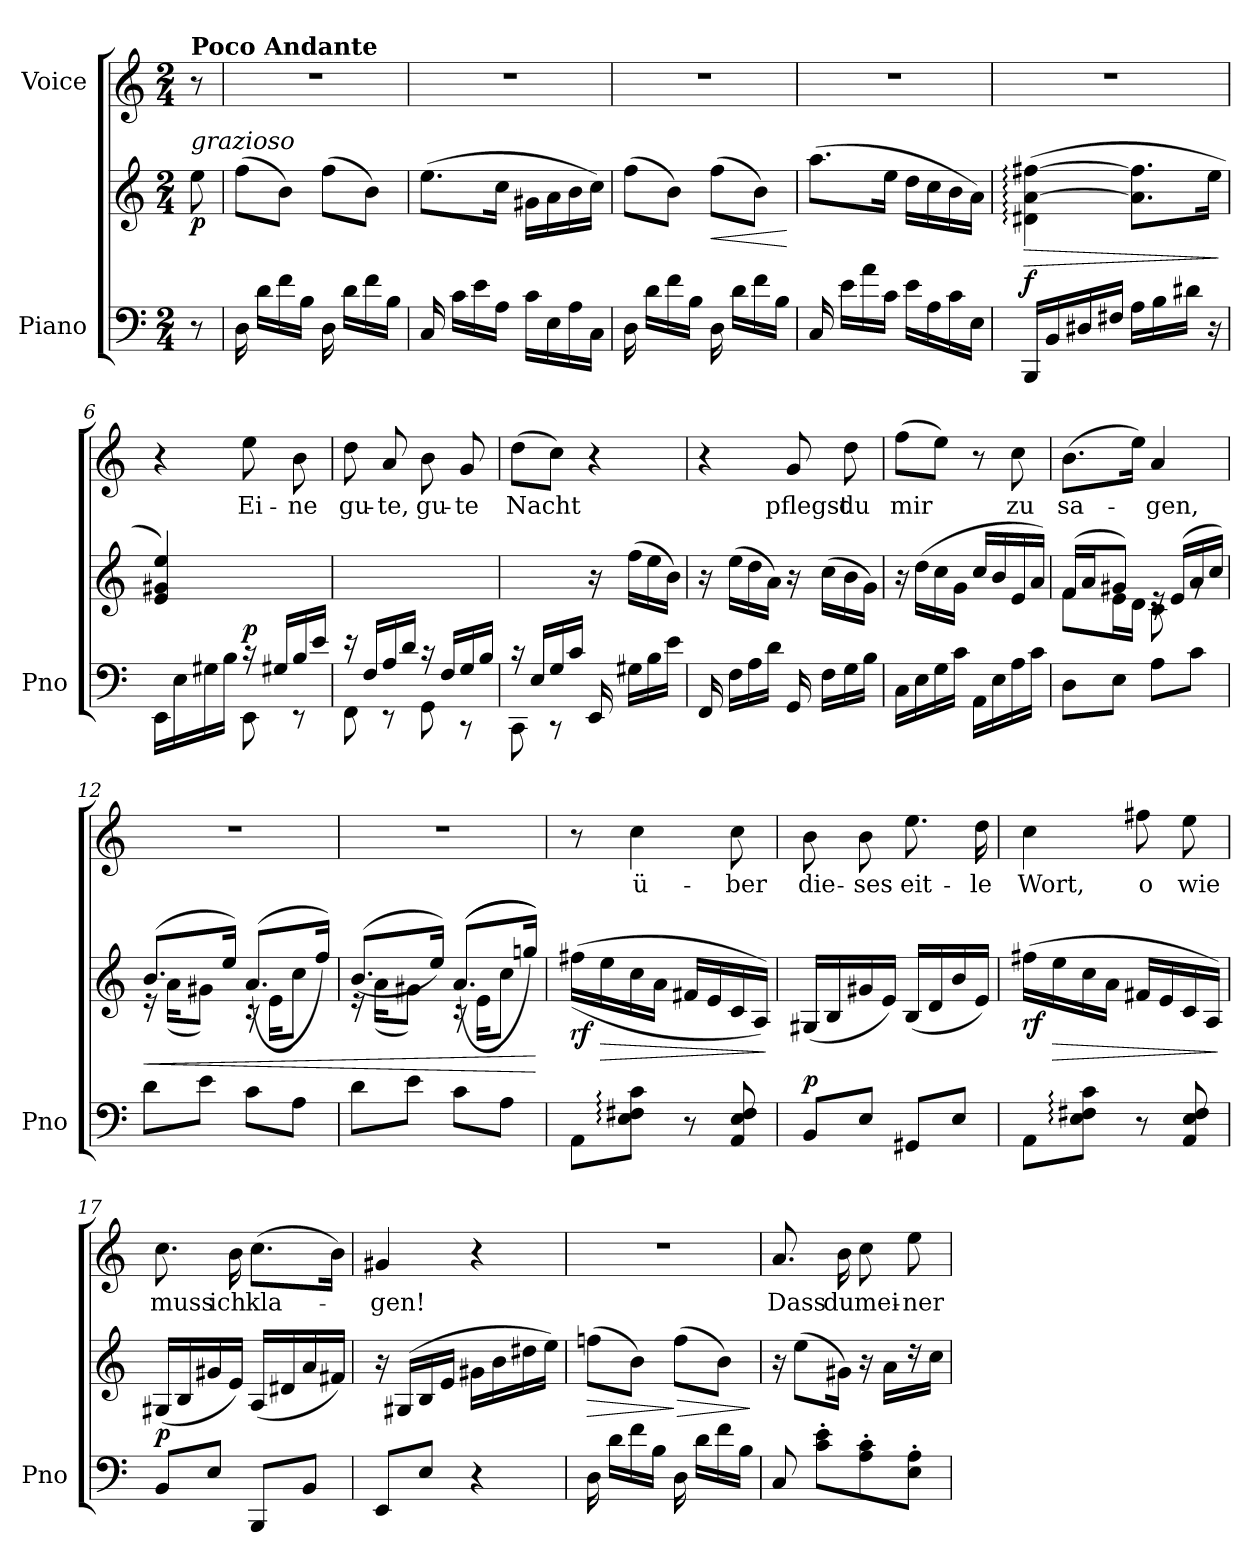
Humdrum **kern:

**kern	**kern	**dynam	**kern	**text
*part2	*part2	*part2	*part1	*part1
*staff3	*staff2	*staff2/3	*staff1	*staff1
*I"Piano	*	*	*I"Voice	*
*I'Pno	*	*	*	*
*clefF4	*clefG2	*	*clefG2	*
*k[]	*k[]	*	*k[]	*
*M2/4	*M2/4	*	*M2/4	*
=	=	=	=	=
!	!	!	!LO:TX:a:B:t=Poco Andante	!
!	!LO:TX:a:i:t=grazioso	!	!	!
!	!	!LO:DY:b	!	!
8r	8ee\	p	8r	.
=1	=1	=1	=1	=1
*^	*	*	*	*
16rFyy	16D\	(>8ff\L	.	2r	.
16d\LL	16ryy	.	.	.	.
16f\	8ryy	8b\J)	.	.	.
16B\JJ	.	.	.	.	.
16rFyy	16D\	(>8ff\L	.	.	.
16d\LL	16ryy	.	.	.	.
16f\	8ryy	8b\J)	.	.	.
16B\JJ	.	.	.	.	.
=2	=2	=2	=2	=2	=2
16C/	16ryy	(>8.ee\L	.	2r	.
16rAAAyy	16c\LL	.	.	.	.
8rCCyy	16e\	.	.	.	.
.	16A\JJ	16cc\Jk	.	.	.
4rFFFyy	16c\LL	16g#X\LL	.	.	.
.	16E\	16a\	.	.	.
.	16A\	16b\	.	.	.
.	16C\JJ	16cc\JJ)	.	.	.
=3	=3	=3	=3	=3	=3
16ryy	16D\	(>8ff\L	.	2r	.
16d\LL	16ryy	.	.	.	.
16f\	8ryy	8b\J)	.	.	.
16B\JJ	.	.	.	.	.
!	!	!	!LO:HP:b	!	!
16ryy	16D\	(>8ff\L	<	.	.
16d\LL	16ryy	.	.	.	.
16f\	8ryy	8b\J)	.	.	.
16B\JJ	.	.	.	.	.
*v	*v	*	*	*	*
.	.	[	.	.
=4	=4	=4	=4	=4
*^	*	*	*	*
16C/	16ryy	(>8.aa\L	.	2r	.
16rAAAyy	16e\LL	.	.	.	.
8rCCyy	16a\	.	.	.	.
.	16c\JJ	16ee\Jk	.	.	.
4rAAAyy	16e\LL	16dd\LL	.	.	.
.	16A\	16cc\	.	.	.
.	16c\	16b\	.	.	.
.	16E\JJ	16a\JJ)	.	.	.
!!LO:LB:g=z
=5	=5	=5	=5	=5	=5
!	!	!	!LO:HP:b	!	!
!	!	!	!LO:DY:n=1:a=2	!	!
*v	*v	*	*	*	*
16BBB/LL	(>4d#X\: [4a\: [4ff#X\:	> f	2r	.
16BB/	.	.	.	.
16D#X/	.	.	.	.
16F#X/JJ	.	.	.	.
16A\LL	8.a\] 8.ff#\]L	.	.	.
16B\	.	.	.	.
16d#X\JJ	.	.	.	.
16r	16ee\Jk	.	.	.
.	.	]	.	.
=6	=6	=6	=6	=6
*^	*	*	*	*
16EE\LL	4ryy	4e/ 4g#X/ 4ee/)	.	4r	.
16E\	.	.	.	.	.
16G#X\	.	.	.	.	.
16B\JJ	.	.	.	.	.
!	!	!	!LO:DY:a=2	!	!LO:LY:b
16r	8EE\	4ryy	p	8ee\	Ei-
16G#X/LL	.	.	.	.	.
!	!	!	!	!	!LO:LY:b
16B/	8r	.	.	8b\	-ne
16e/JJ	.	.	.	.	.
=7	=7	=7	=7	=7	=7
!	!	!	!	!	!LO:LY:b
16r	8FF\	2ryy	.	8dd\	gu-
16F/LL	.	.	.	.	.
!	!	!	!	!	!LO:LY:b
16A/	8r	.	.	8a/	-te,
16d/JJ	.	.	.	.	.
!	!	!	!	!	!LO:LY:b
16r	8GG\	.	.	8b\	gu-
16F/LL	.	.	.	.	.
!	!	!	!	!	!LO:LY:b
16G/	8r	.	.	8g/	-te
16B/JJ	.	.	.	.	.
=8	=8	=8	=8	=8	=8
!	!	!	!	!	!LO:LY:b
16r	8CC\	4ryy	.	(>8dd\L	Nacht
16E/LL	.	.	.	.	.
16G/	8r	.	.	8cc\J)	.
16c/JJ	.	.	.	.	.
16ryy	16EE/	16r	.	4r	.
16G#X\LL	8.ryy	(>16ff\LL	.	.	.
16B\	.	16ee\	.	.	.
16e\JJ	.	16b\JJ)	.	.	.
=9	=9	=9	=9	=9	=9
16ryy	16FF/	16r	.	4r	.
16F\LL	16ryy	(>16ee\LL	.	.	.
16A\	8ryy	16dd\	.	.	.
16d\JJ	.	16a\JJ)	.	.	.
!	!	!	!	!	!LO:LY:b
16ryy	16GG/	16r	.	8g/	pflegst
16F\LL	16ryy	(>16cc\LL	.	.	.
!	!	!	!	!	!LO:LY:b
16G\	8ryy	16b\	.	8dd\	du
16B\JJ	.	16g\JJ)	.	.	.
*v	*v	*	*	*	*
!!LO:LB:g=z
=10	=10	=10	=10	=10
!	!	!	!	!LO:LY:b
16C\LL	16r	.	(>8ff\L	mir
16E\	(>16dd\LL	.	.	.
16G\	16cc\	.	8ee\J)	.
16c\JJ	16g\JJ	.	.	.
16AA\LL	16cc/LL	.	8r	.
16E\	16b/	.	.	.
!	!	!	!	!LO:LY:b
16A\	16e/	.	8cc\	zu
16c\JJ	16a/JJ)	.	.	.
=11	=11	=11	=11	=11
*	*^	*	*	*
!	!	!	!	!	!LO:LY:b
8D\L	(>16f/LL	8f\L	.	(>8.b\L	sa-
.	16a/J	.	.	.	.
8E\J	8g#X/J)	16e\L	.	.	.
.	.	16d\JJ	.	16ee\Jk)	.
!	!	!	!	!	!LO:LY:b
8A\L	16re	8c\	.	4a/	gen,
.	(>16e/LL	.	.	.	.
8c\J	16a/	8rg	.	.	.
.	16cc/JJ)	.	.	.	.
=12	=12	=12	=12	=12	=12
!	!	!	!LO:HP:b	!	!
8d\L	(>8.b/L	16r	<	2r	.
.	.	(<16a\KL	.	.	.
8e\J	.	8g#X\J)	.	.	.
.	16ee/Jk)	.	.	.	.
8c\L	(>(>8.a/L	16r	.	.	.
.	.	(<16e\KL	.	.	.
8A\J	.	8cc\J)	.	.	.
.	16ff/Jk))	.	.	.	.
=13	=13	=13	=13	=13	=13
8d\L	(>(>8.b/L	16r	.	2r	.
.	.	(<16a\KL	.	.	.
8e\J	.	8g#X\J)	.	.	.
.	16ee/Jk))	.	.	.	.
8c\L	(>(>(>8.a/L	16r	.	.	.
.	.	(<16e\KL	.	.	.
8A\J	.	8cc\J)	.	.	.
.	16ggn/Jk)))	.	.	.	.
*	*v	*v	*	*	*
.	.	[	.	.
=14	=14	=14	=14	=14
!	!	!LO:DY:b	!	!
8AA\L	(>(>16ff#X\LL	rf	8r	.
!	!	!LO:HP:b	!	!
.	16ee\	>	.	.
!	!	!	!	!LO:LY:b
8E\: 8F#X\: 8c\:J	16cc\	.	4cc\	ü-
.	16a\JJ	.	.	.
8r	16f#X/LL	.	.	.
.	16e/	.	.	.
!	!	!	!	!LO:LY:b
8AA/ 8E/ 8F#/	16c/	.	8cc\	-ber
.	16A/JJ))	.	.	.
.	.	]	.	.
!!LO:PB:g=z
=15	=15	=15	=15	=15
!	!	!LO:DY:a=2	!	!LO:LY:b
8BB/L	(<16G#X/LL	p	8b\	die-
.	16B/	.	.	.
!	!	!	!	!LO:LY:b
8E/J	16g#X/	.	8b\	-ses
.	16e/JJ)	.	.	.
!	!	!	!	!LO:LY:b
8GG#X/L	(<16B/LL	.	8.ee\	eit-
.	16d/	.	.	.
8E/J	16b/	.	.	.
!	!	!	!	!LO:LY:b
.	16e/JJ)	.	16dd\	-le
=16	=16	=16	=16	=16
!	!	!LO:DY:b	!	!LO:LY:b
8AA\L	(>16ff#X\LL	rf	4cc\	Wort,
!	!	!LO:HP:b	!	!
.	16ee\	>	.	.
8E\: 8F#X\: 8c\:J	16cc\	.	.	.
.	16a\JJ	.	.	.
!	!	!	!	!LO:LY:b
8r	16f#X/LL	.	8ff#X\	o
.	16e/	.	.	.
!	!	!	!	!LO:LY:b
8AA/ 8E/ 8F#/	16c/	.	8ee\	wie
.	16A/JJ)	.	.	.
.	.	]	.	.
=17	=17	=17	=17	=17
!	!	!LO:DY:a=2	!	!LO:LY:b
8BB/L	(<16G#X/LL	p	8.cc\	muss
.	16B/	.	.	.
8E/J	16g#X/	.	.	.
!	!	!	!	!LO:LY:b
.	16e/JJ)	.	16b\	ich
!	!	!	!	!LO:LY:b
8BBB/L	(<16A/LL	.	(>8.cc\L	kla-
.	16d#X/	.	.	.
8BB/J	16a/	.	.	.
.	16f#X/JJ)	.	16b\Jk)	.
=18	=18	=18	=18	=18
!	!	!	!	!LO:LY:b
8EE/L	16r	.	4g#X/	gen!
.	(>16G#X/LL	.	.	.
8E/J	16B/	.	.	.
.	16e/JJ	.	.	.
4r	16g#X\LL	.	4r	.
.	16b\	.	.	.
.	16dd#X\	.	.	.
.	16ee\JJ)	.	.	.
=19	=19	=19	=19	=19
*^	*	*	*	*
!	!	!	!LO:HP:b	!	!
16ryy	16D\	(>8ffn\L	>	2r	.
16d\LL	16ryy	.	.	.	.
16f\	8ryy	8b\J)	.	.	.
16B\JJ	.	.	.	.	.
!	!	!	!LO:HP:n=1:b	!	!
16ryy	16D\	(>8ff\L	] >	.	.
16d\LL	16ryy	.	.	.	.
16f\	8ryy	8b\J)	.	.	.
16B\JJ	.	.	.	.	.
*v	*v	*	*	*	*
.	.	]	.	.
!!LO:LB:g=z
=20	=20	=20	=20	=20
!	!	!	!	!LO:LY:b
8C/	16r	.	8.a/	Dass
.	(>8ee\L	.	.	.
8c\' 8e\'L	.	.	.	.
!	!	!	!	!LO:LY:b
.	16g#X\Jk)	.	16b\	du
!	!	!	!	!LO:LY:b
8A\' 8c\'	16r	.	8cc\	mei-
.	16a\LL	.	.	.
!	!	!	!	!LO:LY:b
8E\' 8A\'J	16r	.	8ee\	-ner
.	16cc\JJ	.	.	.
=	=	=	=	=
*-	*-	*-	*-	*-
